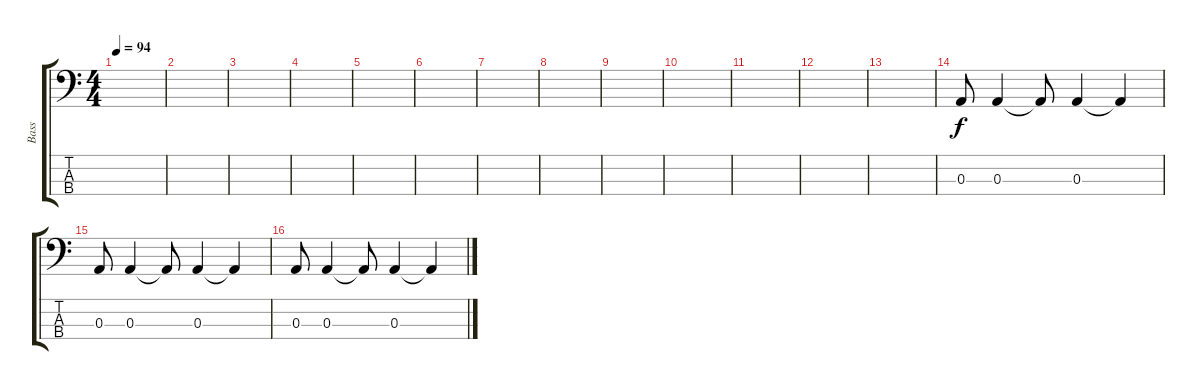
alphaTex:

\track ("Bass" "Bass") {instrument acousticbass}
\staff {score tabs}
\tuning (G2 D2 A1 E1) {hide}
\ts (4 4)
\tempo 94
\clef f4
\ks c
|
|
|
|
|
|
|
|
|
|
|
|
|
0.3.8 0.3.4 0.3{t}.8 0.3.4 0.3{t}.4 |
0.3.8 0.3.4 0.3{t}.8 0.3.4 0.3{t}.4 |
0.3.8 0.3.4 0.3{t}.8 0.3.4 0.3{t}.4
